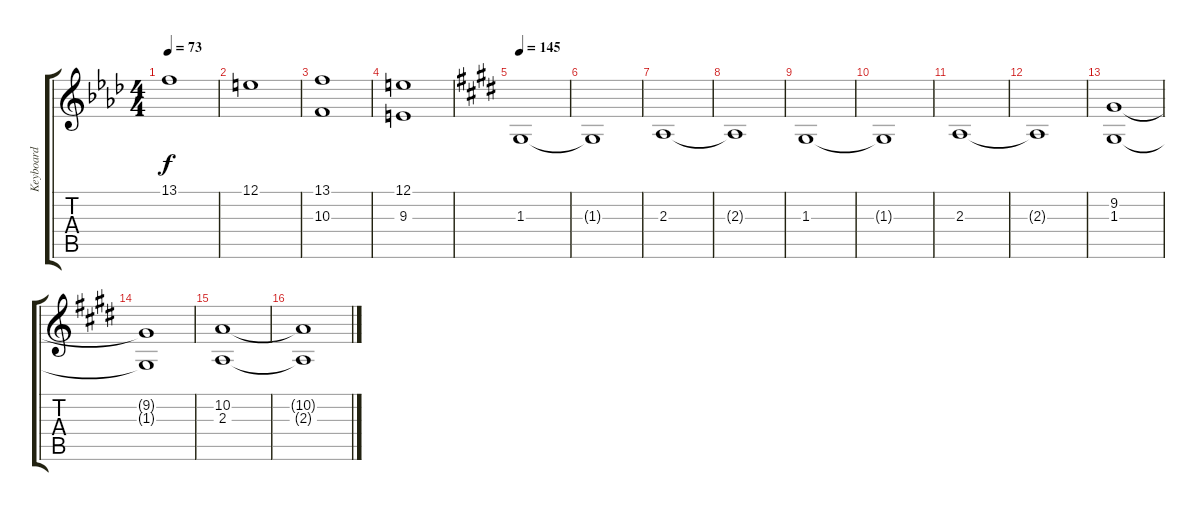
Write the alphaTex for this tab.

\track ("Keyboard" "Keyboard") {instrument stringensemble1}
\staff {score tabs}
\tuning (E4 B3 G3 D3 A2 E2) {hide}
\ts (4 4)
\tempo 73
\clef g2
\ks ab
13.1.1{dy f} |
12.1.1 |
(13.1 10.3).1 |
(12.1 9.3).1 |
\tempo 145
\ks e
1.3.1 |
1.3{t}.1 |
2.3.1 |
2.3{t}.1 |
1.3.1 |
1.3{t}.1 |
2.3.1 |
2.3{t}.1 |
(9.2 1.3).1 |
(9.2{t} 1.3{t}).1 |
(10.2 2.3).1 |
(10.2{t} 2.3{t}).1
